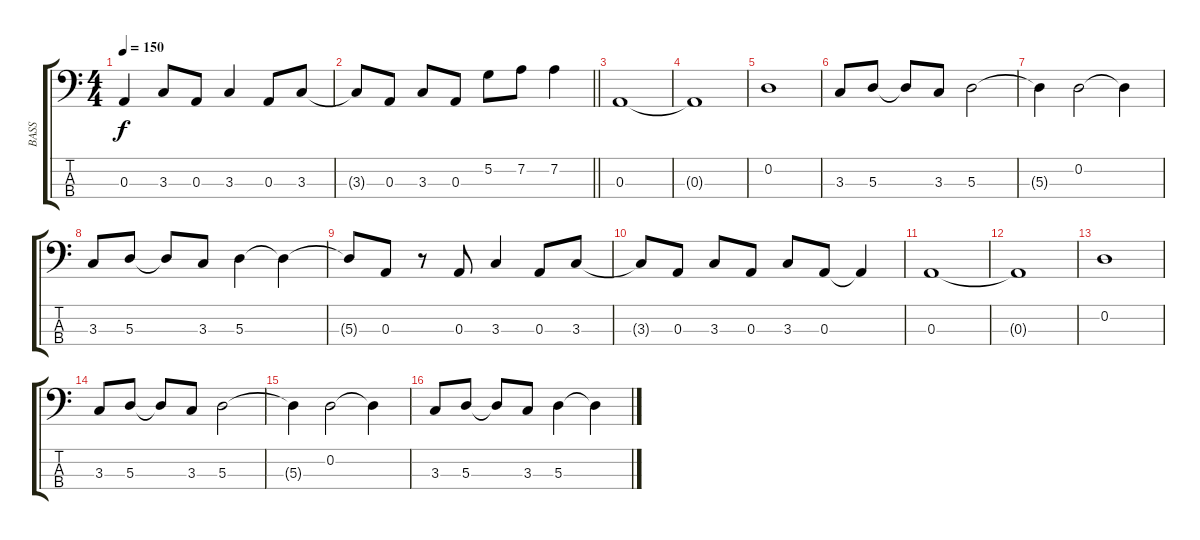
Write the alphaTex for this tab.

\track ("BASS" "BASS") {instrument electricbassfinger}
\staff {score tabs}
\tuning (G2 D2 A1 E1) {hide}
\ts (4 4)
\tempo 150
\clef f4
\ks c
0.3{t}.4{dy f} 3.3.8 0.3.8 3.3.4 0.3.8 3.3.8 |
\barLineRight lightlight
3.3{t}.8 0.3.8 3.3.8 0.3.8 5.2.8 7.2.8 7.2.4 |
0.3.1 |
0.3{t}.1 |
0.2.1 |
3.3.8 5.3.8 5.3{t}.8 3.3.8 5.3.2 |
5.3{t}.4 0.2.2 0.2{t}.4 |
3.3.8 5.3.8 5.3{t}.8 3.3.8 5.3.4 5.3{t}.4 |
5.3{t}.8 0.3.8 r.8 0.3.8 3.3.4 0.3.8 3.3.8 |
3.3{t}.8 0.3.8 3.3.8 0.3.8 3.3.8 0.3.8 0.3{t}.4 |
0.3.1 |
0.3{t}.1 |
0.2.1 |
3.3.8 5.3.8 5.3{t}.8 3.3.8 5.3.2 |
5.3{t}.4 0.2.2 0.2{t}.4 |
3.3.8 5.3.8 5.3{t}.8 3.3.8 5.3.4 5.3{t}.4
